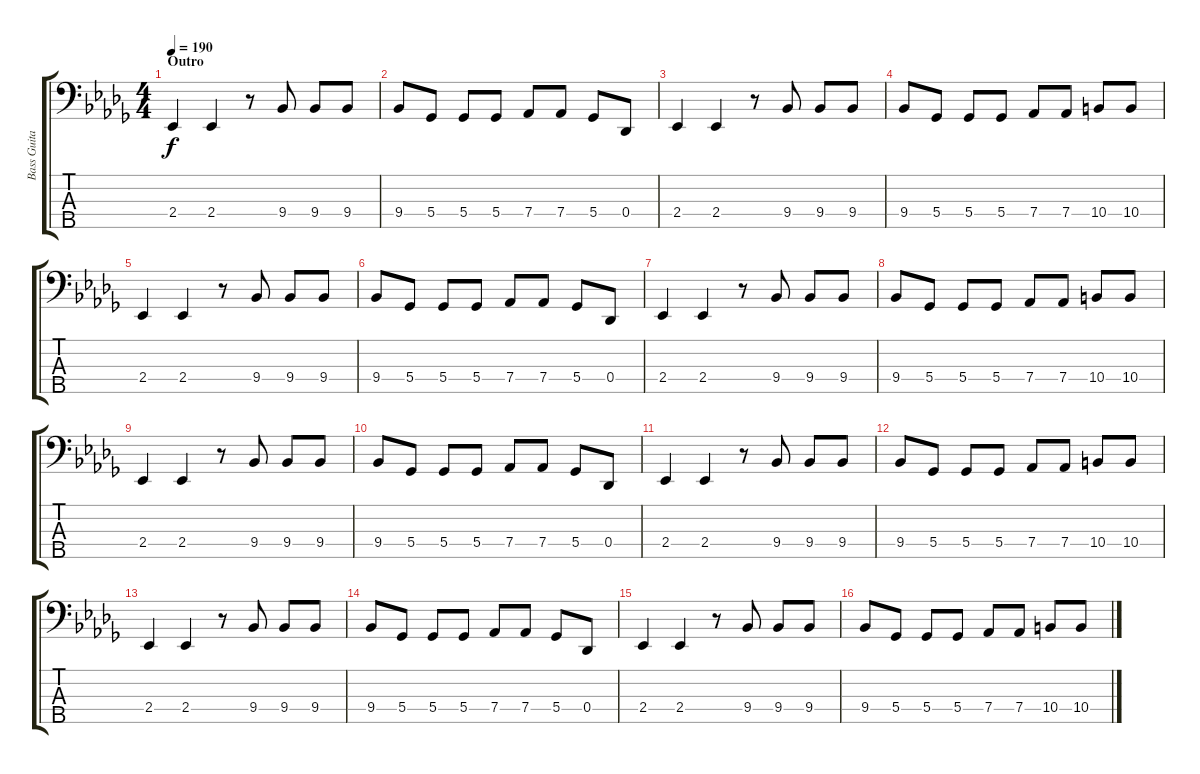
\track ("Bass Guitar" "Bass Guita") {instrument electricbassfinger}
\staff {score tabs}
\tuning (Gb2 Db2 Ab1 Db1 Ab0) {hide}
\ts (4 4)
\section ("" "Outro")
\tempo 190
\clef f4
\ks db
2.4.4{dy f} 2.4.4 r.8 9.4.8 9.4.8 9.4.8 |
9.4.8 5.4.8 5.4.8 5.4.8 7.4.8 7.4.8 5.4.8 0.4.8 |
2.4.4 2.4.4 r.8 9.4.8 9.4.8 9.4.8 |
9.4.8 5.4.8 5.4.8 5.4.8 7.4.8 7.4.8 10.4.8 10.4.8 |
2.4.4 2.4.4 r.8 9.4.8 9.4.8 9.4.8 |
9.4.8 5.4.8 5.4.8 5.4.8 7.4.8 7.4.8 5.4.8 0.4.8 |
2.4.4 2.4.4 r.8 9.4.8 9.4.8 9.4.8 |
9.4.8 5.4.8 5.4.8 5.4.8 7.4.8 7.4.8 10.4.8 10.4.8 |
2.4.4 2.4.4 r.8 9.4.8 9.4.8 9.4.8 |
9.4.8 5.4.8 5.4.8 5.4.8 7.4.8 7.4.8 5.4.8 0.4.8 |
2.4.4 2.4.4 r.8 9.4.8 9.4.8 9.4.8 |
9.4.8 5.4.8 5.4.8 5.4.8 7.4.8 7.4.8 10.4.8 10.4.8 |
2.4.4 2.4.4 r.8 9.4.8 9.4.8 9.4.8 |
9.4.8 5.4.8 5.4.8 5.4.8 7.4.8 7.4.8 5.4.8 0.4.8 |
2.4.4 2.4.4 r.8 9.4.8 9.4.8 9.4.8 |
9.4.8 5.4.8 5.4.8 5.4.8 7.4.8 7.4.8 10.4.8 10.4.8
